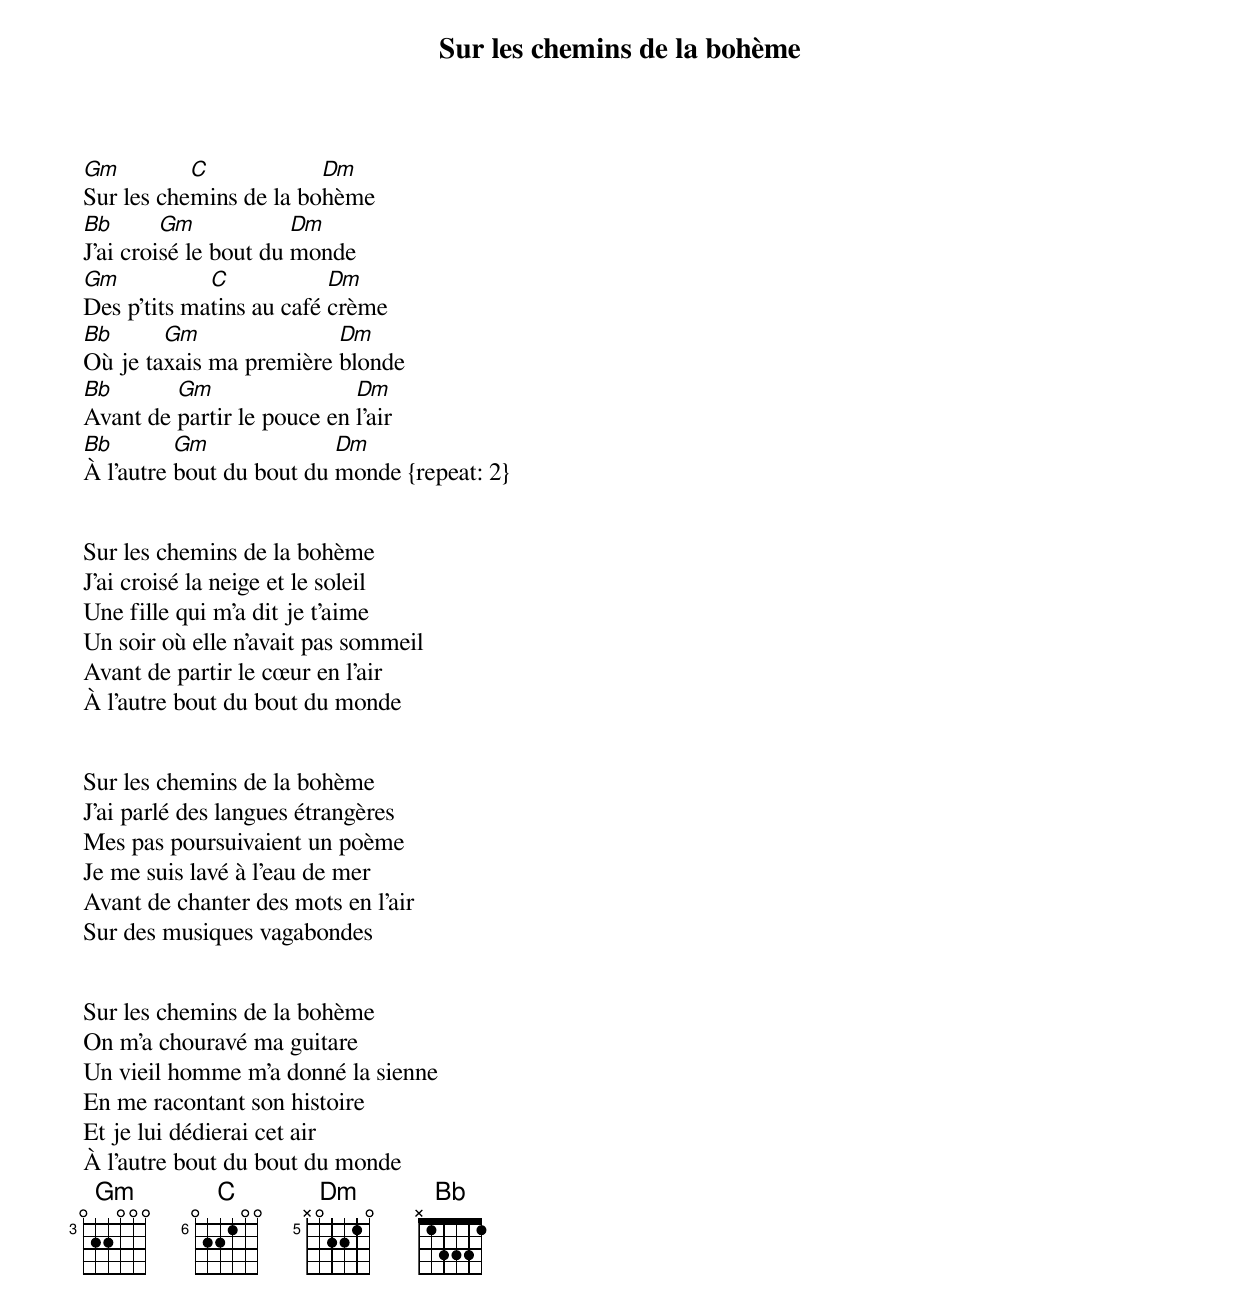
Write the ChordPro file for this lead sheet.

{title: Sur les chemins de la bohème}
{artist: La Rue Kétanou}
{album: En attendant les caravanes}
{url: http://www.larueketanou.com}
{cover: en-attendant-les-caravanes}
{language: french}
{columns: 2}
{define: Gm base-fret 3 frets 0 2 2 0 0 0}
{define: C base-fret 6 frets 0 2 2 1 0 0}
{define: Dm base-fret 5 frets X 0 2 2 1 0}
{define: B& base-fret 6 frets 0 2 2 1 0 0}


[Gm]Sur les che[C]mins de la bo[Dm]hème
[Bb]J'ai croi[Gm]sé le bout du [Dm]monde
[Gm]Des p'tits ma[C]tins au café [Dm]crème
[Bb]Où je ta[Gm]xais ma première [Dm]blonde
[Bb]Avant de [Gm]partir le pouce en [Dm]l'air
[Bb]À l'autre [Gm]bout du bout du [Dm]monde {repeat: 2}


Sur les chemins de la bohème
J'ai croisé la neige et le soleil
Une fille qui m'a dit je t'aime
Un soir où elle n'avait pas sommeil
Avant de partir le cœur en l'air
À l'autre bout du bout du monde


Sur les chemins de la bohème
J'ai parlé des langues étrangères
Mes pas poursuivaient un poème
Je me suis lavé à l'eau de mer
Avant de chanter des mots en l'air
Sur des musiques vagabondes


Sur les chemins de la bohème
On m'a chouravé ma guitare
Un vieil homme m'a donné la sienne
En me racontant son histoire
Et je lui dédierai cet air
À l'autre bout du bout du monde
